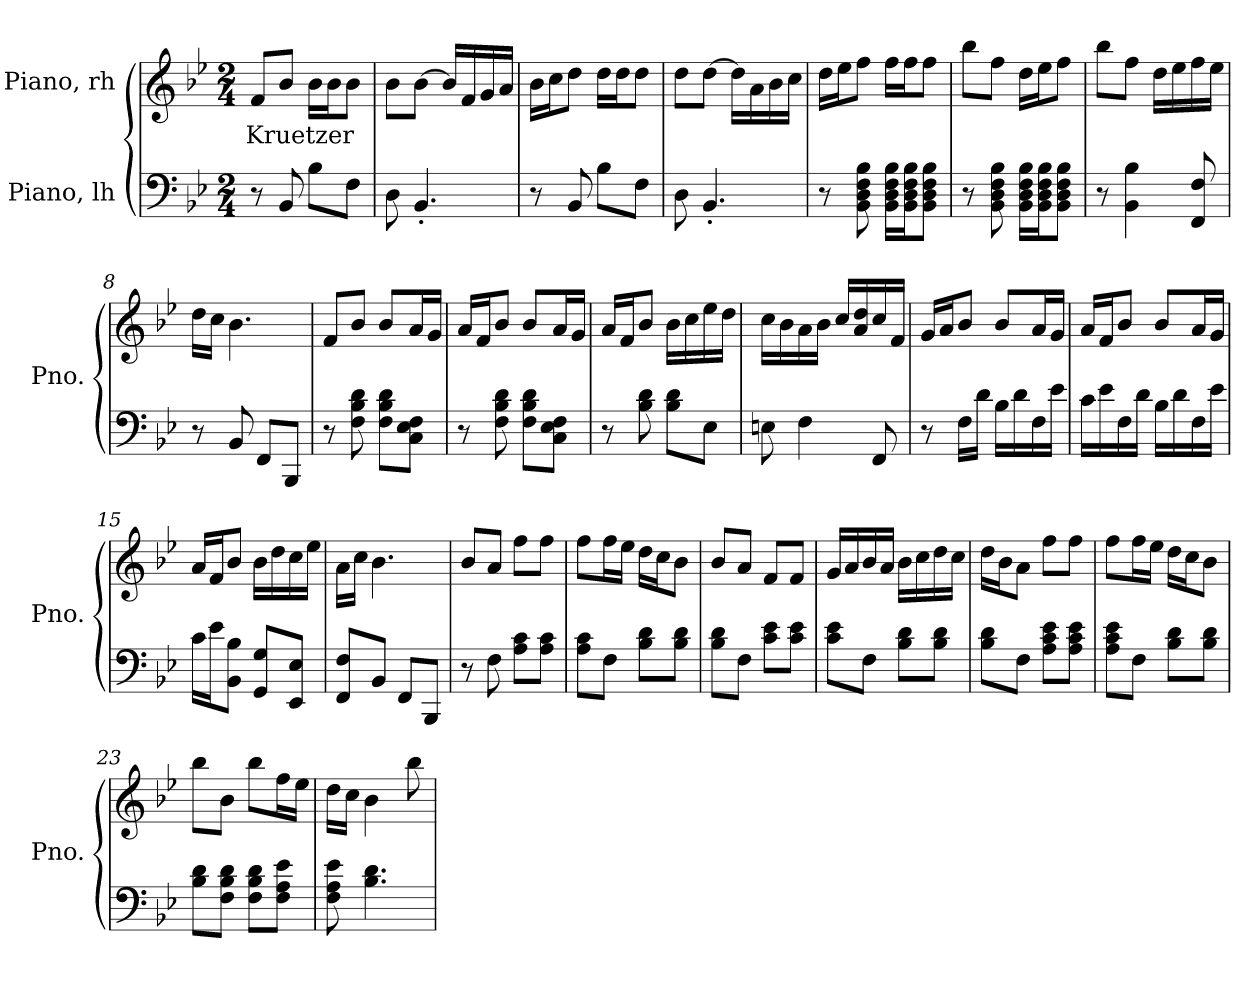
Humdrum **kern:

**kern	**kern	**text
*part2	*part1	*part1
*staff2	*staff1	*staff1
*I"Piano, lh	*I"Piano, rh	*
*I'Pno.	*I'Pno.	*
*clefF4	*clefG2	*
*k[b-e-]	*k[b-e-]	*
*M2/4	*M2/4	*
*MM60	*MM60	*
=1	=1	=1
!	!	!LO:LY:b
8r	8f/L	Kruetzer
8BB-/	8b-/J	.
8B-\L	16b-\LL	.
.	16b-\J	.
8F\J	8b-\J	.
=2	=2	=2
8D\	8b-\L	.
4.BB-'/	[8b-\J	.
.	16b-/LL]	.
.	16f/	.
.	16g/	.
.	16a/JJ	.
=3	=3	=3
8r	16b-\LL	.
.	16cc\J	.
8BB-/	8dd\J	.
8B-\L	16dd\LL	.
.	16dd\J	.
8F\J	8dd\J	.
=4	=4	=4
8D\	8dd\L	.
4.BB-'/	[8dd\J	.
.	16dd\LL]	.
.	16a\	.
.	16b-\	.
.	16cc\JJ	.
=5	=5	=5
8r	16dd\LL	.
.	16ee-\J	.
8BB-\ 8D\ 8F\ 8B-\	8ff\J	.
16BB-\ 16D\ 16F\ 16B-\LL	16ff\LL	.
16BB-\ 16D\ 16F\ 16B-\J	16ff\J	.
8BB-\ 8D\ 8F\ 8B-\J	8ff\J	.
!!LO:LB:g=z
=6	=6	=6
8r	8bb-\L	.
8BB-\ 8D\ 8F\ 8B-\	8ff\J	.
16BB-\ 16D\ 16F\ 16B-\LL	16dd\LL	.
16BB-\ 16D\ 16F\ 16B-\J	16ee-\J	.
8BB-\ 8D\ 8F\ 8B-\J	8ff\J	.
=7	=7	=7
8r	8bb-\L	.
4BB-\ 4B-\	8ff\J	.
.	16dd\LL	.
.	16ee-\	.
8FF/ 8F/	16ff\	.
.	16ee-\JJ	.
=8	=8	=8
8r	16dd\LL	.
.	16cc\JJ	.
8BB-/	4.b-\	.
8FF/L	.	.
8BBB-/J	.	.
=9	=9	=9
8r	8f/L	.
8F\ 8B-\ 8d\	8b-/J	.
8F\ 8B-\ 8d\L	8b-/L	.
8C\ 8E-\ 8F\J	16a/L	.
.	16g/JJ	.
=10	=10	=10
8r	16a/LL	.
.	16f/J	.
8F\ 8B-\ 8d\	8b-/J	.
8F\ 8B-\ 8d\L	8b-/L	.
8C\ 8E-\ 8F\J	16a/L	.
.	16g/JJ	.
=11	=11	=11
8r	16a/LL	.
.	16f/J	.
8B-\ 8d\	8b-/J	.
8B-\ 8d\L	16b-\LL	.
.	16cc\	.
8E-\J	16ee-\	.
.	16dd\JJ	.
!!LO:LB:g=z
=12	=12	=12
8En\	16cc\LL	.
.	16b-\	.
4F\	16a\	.
.	16b-\JJ	.
.	16cc/LL	.
.	16a/ 16dd/	.
8FF/	16cc/	.
.	16f/JJ	.
=13	=13	=13
8r	16g/LL	.
.	16a/J	.
16F\LL	8b-/J	.
16d\JJ	.	.
16B-\LL	8b-/L	.
16d\	.	.
16F\	16a/L	.
16e-\JJ	16g/JJ	.
=14	=14	=14
16c\LL	16a/LL	.
16e-\	16f/J	.
16F\	8b-/J	.
16d\JJ	.	.
16B-\LL	8b-/L	.
16d\	.	.
16F\	16a/L	.
16e-\JJ	16g/JJ	.
=15	=15	=15
16c\LL	16a/LL	.
16e-\J	16f/J	.
8BB-\ 8B-\J	8b-/J	.
8GG/ 8G/L	16b-\LL	.
.	16dd\	.
8EE-/ 8E-/J	16cc\	.
.	16ee-\JJ	.
=16	=16	=16
8FF/ 8F/L	16a\LL	.
.	16cc\JJ	.
8BB-/J	4.b-\	.
8FF/L	.	.
8BBB-/J	.	.
!!LO:LB:g=z
=17	=17	=17
8r	8b-/L	.
8F\	8a/J	.
8A\ 8c\L	8ff\L	.
8A\ 8c\J	8ff\J	.
=18	=18	=18
8A\ 8c\L	8ff\L	.
8F\J	16ff\L	.
.	16ee-\JJ	.
8B-\ 8d\L	16dd\LL	.
.	16cc\J	.
8B-\ 8d\J	8b-\J	.
=19	=19	=19
8B-\ 8d\L	8b-/L	.
8F\J	8a/J	.
8c\ 8e-\L	8f/L	.
8c\ 8e-\J	8f/J	.
=20	=20	=20
8c\ 8e-\L	16g/LL	.
.	16a/	.
8F\J	16b-/	.
.	16a/JJ	.
8B-\ 8d\L	16b-\LL	.
.	16cc\	.
8B-\ 8d\J	16dd\	.
.	16cc\JJ	.
=21	=21	=21
8B-\ 8d\L	16dd\LL	.
.	16b-\J	.
8F\J	8a\J	.
8A\ 8c\ 8e-\L	8ff\L	.
8A\ 8c\ 8e-\J	8ff\J	.
=22	=22	=22
8A\ 8c\ 8e-\L	8ff\L	.
8F\J	16ff\L	.
.	16ee-\JJ	.
8B-\ 8d\L	16dd\LL	.
.	16cc\J	.
8B-\ 8d\J	8b-\J	.
!!LO:LB:g=z
=23	=23	=23
8B-\ 8d\L	8bb-\L	.
8F\ 8B-\ 8d\J	8b-\J	.
8F\ 8B-\ 8d\L	8bb-\L	.
8F\ 8A\ 8e-\J	16ff\L	.
.	16ee-\JJ	.
=24	=24	=24
8F\ 8A\ 8e-\	16dd\LL	.
.	16cc\JJ	.
4.B-\ 4.d\	4b-\	.
.	8bb-\	.
=	=	=
*-	*-	*-
